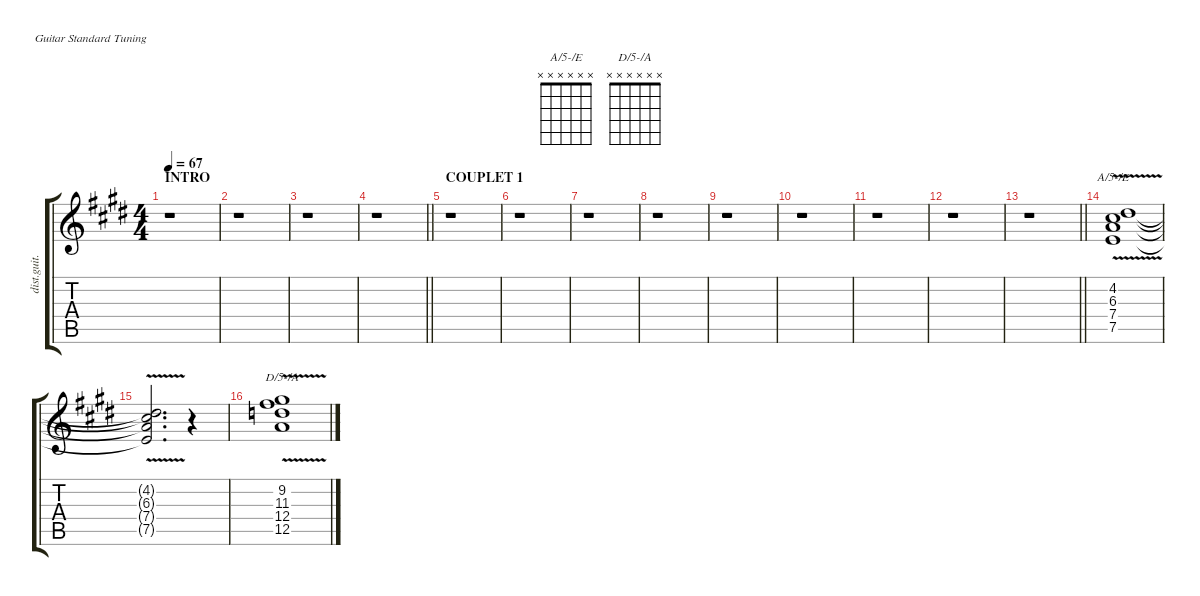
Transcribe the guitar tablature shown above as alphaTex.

\defaultSystemsLayout 4
\hideDynamics
\bracketExtendMode groupsimilarinstruments
\otherSystemsTrackNameOrientation horizontal
\track ("Guitar " "dist.guit.") {defaultSystemsLayout 4 instrument distortionguitar}
\staff {score tabs}
\tuning (E4 B3 G3 D3 A2 E2)
\chord ("A/5-/E" x x x x x x)
\chord ("D/5-/A" x x x x x x)
\ts (4 4)
\beaming (8 2 2 2 2)
\section ("" "INTRO")
\tempo 67
\clef g2
\ks c#minor
r.1{dy f instrument distortionguitar beam Down} |
r.1{beam Down} |
r.1{beam Down} |
\barLineRight lightlight
r.1{beam Down} |
\section ("" "COUPLET 1")
r.1{beam Down} |
r.1{beam Down} |
r.1{beam Down} |
r.1{beam Down} |
r.1{beam Down} |
r.1{beam Down} |
r.1{beam Down} |
r.1{beam Down} |
\barLineRight lightlight
r.1{beam Down} |
(4.2{v acc #} 6.3{v acc #} 7.4{v acc forcenatural} 7.5{v acc forcenatural}).1{ch "A/5-/E" beam Up} |
(4.2{v t acc #} 6.3{v t acc #} 7.4{v t acc forcenatural} 7.5{v t acc forcenatural}).2{d beam Up} r.4{beam Up} |
(9.2{v acc #} 11.3{v acc #} 12.4{v acc forcenatural} 12.5{v acc forcenatural}).1{ch "D/5-/A" beam Down}
